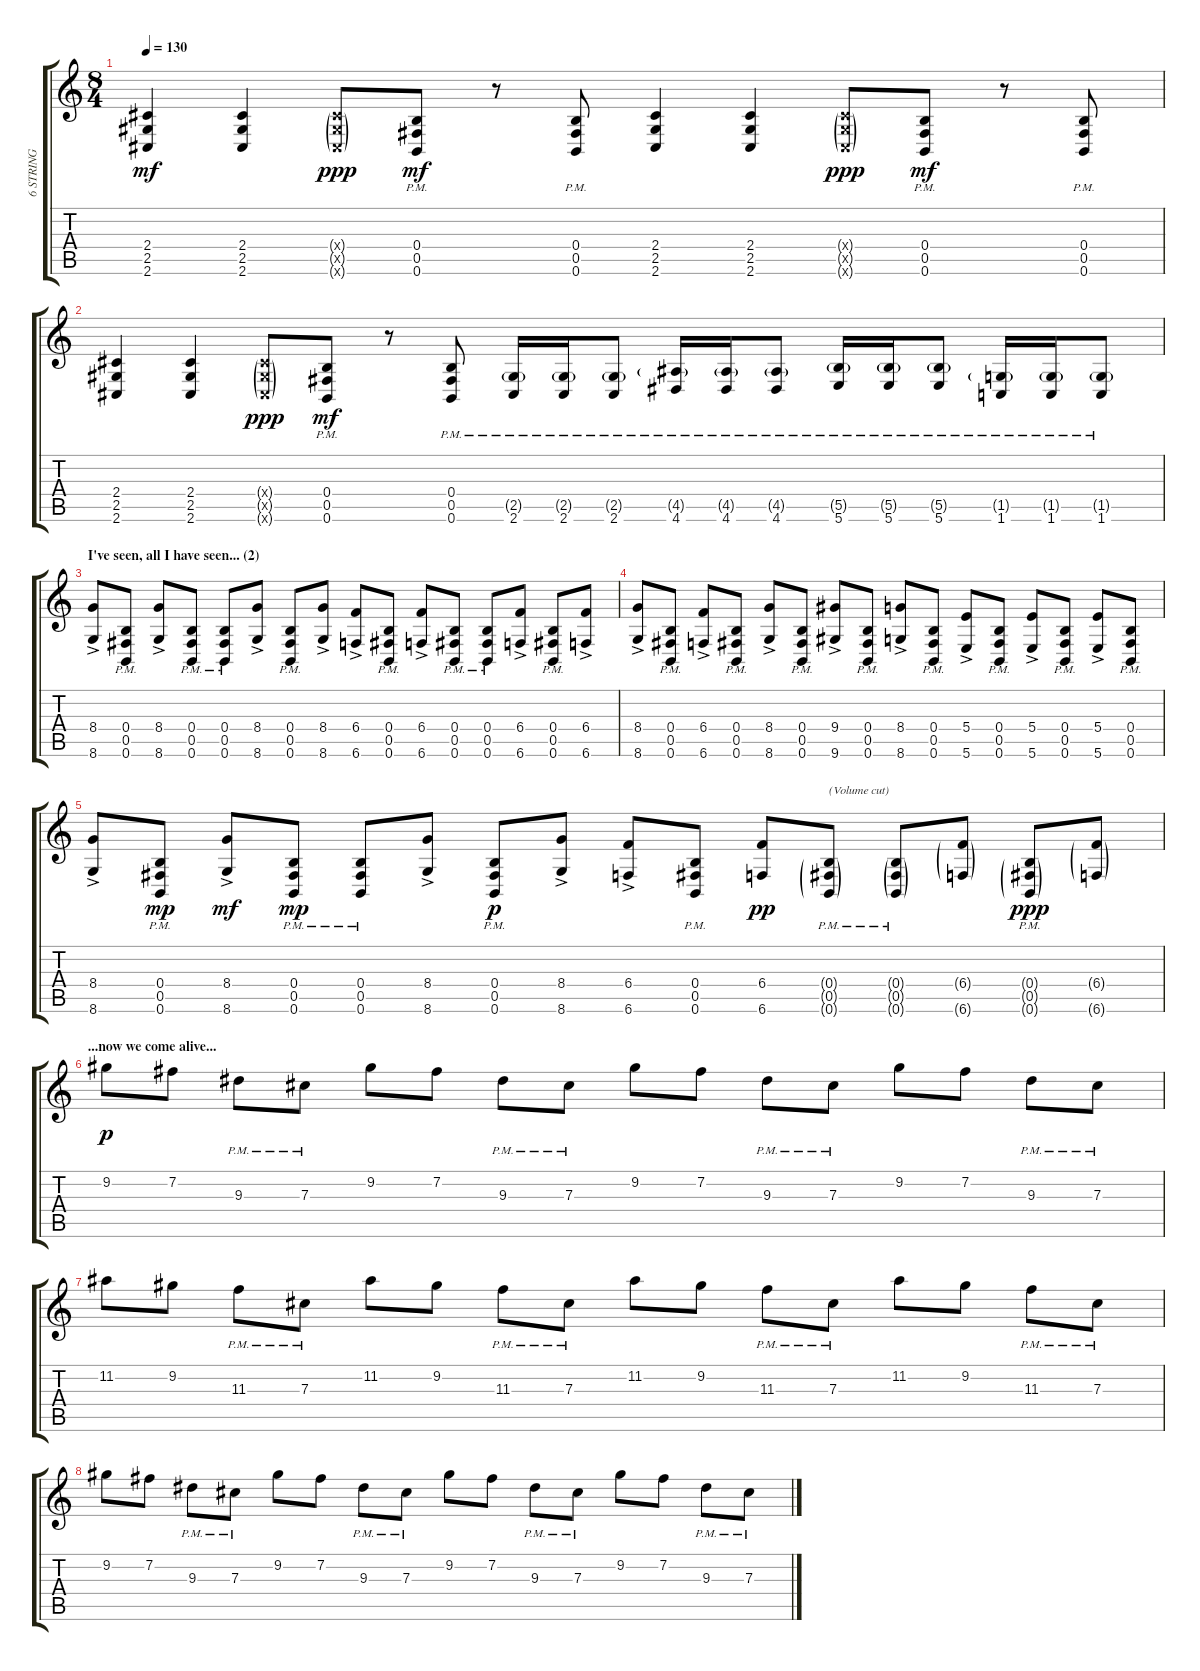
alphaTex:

\track ("6 STRING" "6 STRING") {instrument distortionguitar}
\staff {score tabs}
\tuning (Eb4 B3 Gb3 B2 Gb2 B1) {hide}
\ts (8 4)
\tempo 130
\clef g2
\ks c
(2.4 2.5 2.6).4{dy mf} (2.4 2.5 2.6).4 (2.4{g x} 2.5{g x} 2.6{g x}).8{dy ppp} (0.4{pm} 0.5 0.6).8{dy mf} r.8 (0.4{pm} 0.5 0.6).8 (2.4 2.5 2.6).4 (2.4 2.5 2.6).4 (2.4{g x} 2.5{g x} 2.6{g x}).8{dy ppp} (0.4{pm} 0.5 0.6).8{dy mf} r.8 (0.4{pm} 0.5 0.6).8 |
(2.4 2.5 2.6).4 (2.4 2.5 2.6).4 (2.4{g x} 2.5{g x} 2.6{g x}).8{dy ppp} (0.4{pm} 0.5 0.6).8{dy mf} r.8 (0.4{pm} 0.5 0.6).8 (2.5{g pm} 2.6{pm}).16 (2.5{g pm} 2.6{pm}).16 (2.5{g pm} 2.6{pm}).8 (4.5{g pm} 4.6{pm}).16 (4.5{g pm} 4.6{pm}).16 (4.5{g pm} 4.6{pm}).8 (5.5{g pm} 5.6{pm}).16 (5.5{g pm} 5.6{pm}).16 (5.5{g pm} 5.6{pm}).8 (1.5{g pm} 1.6{pm}).16 (1.5{g pm} 1.6{pm}).16 (1.5{g pm} 1.6{pm}).8 |
\section ("" "I've seen, all I have seen... (2)")
(8.4 8.6{ac}).8 (0.4{pm} 0.5{pm} 0.6{pm}).8 (8.4 8.6{ac}).8 (0.4{pm} 0.5{pm} 0.6{pm}).8 (0.4{pm} 0.5{pm} 0.6{pm}).8 (8.4 8.6{ac}).8 (0.4{pm} 0.5{pm} 0.6{pm}).8 (8.4 8.6{ac}).8 (6.4 6.6{ac}).8 (0.4{pm} 0.5{pm} 0.6{pm}).8 (6.4 6.6{ac}).8 (0.4{pm} 0.5{pm} 0.6{pm}).8 (0.4{pm} 0.5{pm} 0.6{pm}).8 (6.4 6.6{ac}).8 (0.4{pm} 0.5{pm} 0.6{pm}).8 (6.4 6.6{ac}).8 |
(8.4 8.6{ac}).8 (0.4{pm} 0.5{pm} 0.6{pm}).8 (6.4 6.6{ac}).8 (0.4{pm} 0.5{pm} 0.6{pm}).8 (8.4 8.6{ac}).8 (0.4{pm} 0.5{pm} 0.6{pm}).8 (9.4 9.6{ac}).8 (0.4{pm} 0.5{pm} 0.6{pm}).8 (8.4 8.6{ac}).8 (0.4{pm} 0.5{pm} 0.6{pm}).8 (5.4 5.6{ac}).8 (0.4{pm} 0.5{pm} 0.6{pm}).8 (5.4 5.6{ac}).8 (0.4{pm} 0.5{pm} 0.6{pm}).8 (5.4 5.6{ac}).8 (0.4{pm} 0.5{pm} 0.6{pm}).8 |
(8.4 8.6{ac}).8 (0.4{pm} 0.5{pm} 0.6{pm}).8{dy mp} (8.4 8.6{ac}).8{dy mf} (0.4{pm} 0.5{pm} 0.6{pm}).8{dy mp} (0.4{pm} 0.5{pm} 0.6{pm}).8 (8.4 8.6{ac}).8 (0.4{pm} 0.5{pm} 0.6{pm}).8{dy p} (8.4 8.6{ac}).8 (6.4 6.6{ac}).8 (0.4{pm} 0.5{pm} 0.6{pm}).8 (6.4 6.6).8{dy pp} (0.4{g pm} 0.5{g pm} 0.6{g pm}).8{txt "(Volume cut)"} (0.4{g pm} 0.5{g pm} 0.6{g pm}).8 (6.4{g} 6.6{g}).8 (0.4{g pm} 0.5{g pm} 0.6{g pm}).8{dy ppp} (6.4{g} 6.6{g}).8 |
\section ("" "...now we come alive...")
9.2.8{dy p} 7.2.8 9.3{pm}.8 7.3{pm}.8 9.2.8 7.2.8 9.3{pm}.8 7.3{pm}.8 9.2.8 7.2.8 9.3{pm}.8 7.3{pm}.8 9.2.8 7.2.8 9.3{pm}.8 7.3{pm}.8 |
11.2.8 9.2.8 11.3{pm}.8 7.3{pm}.8 11.2.8 9.2.8 11.3{pm}.8 7.3{pm}.8 11.2.8 9.2.8 11.3{pm}.8 7.3{pm}.8 11.2.8 9.2.8 11.3{pm}.8 7.3{pm}.8 |
9.2.8 7.2.8 9.3{pm}.8 7.3{pm}.8 9.2.8 7.2.8 9.3{pm}.8 7.3{pm}.8 9.2.8 7.2.8 9.3{pm}.8 7.3{pm}.8 9.2.8 7.2.8 9.3{pm}.8 7.3{pm}.8
